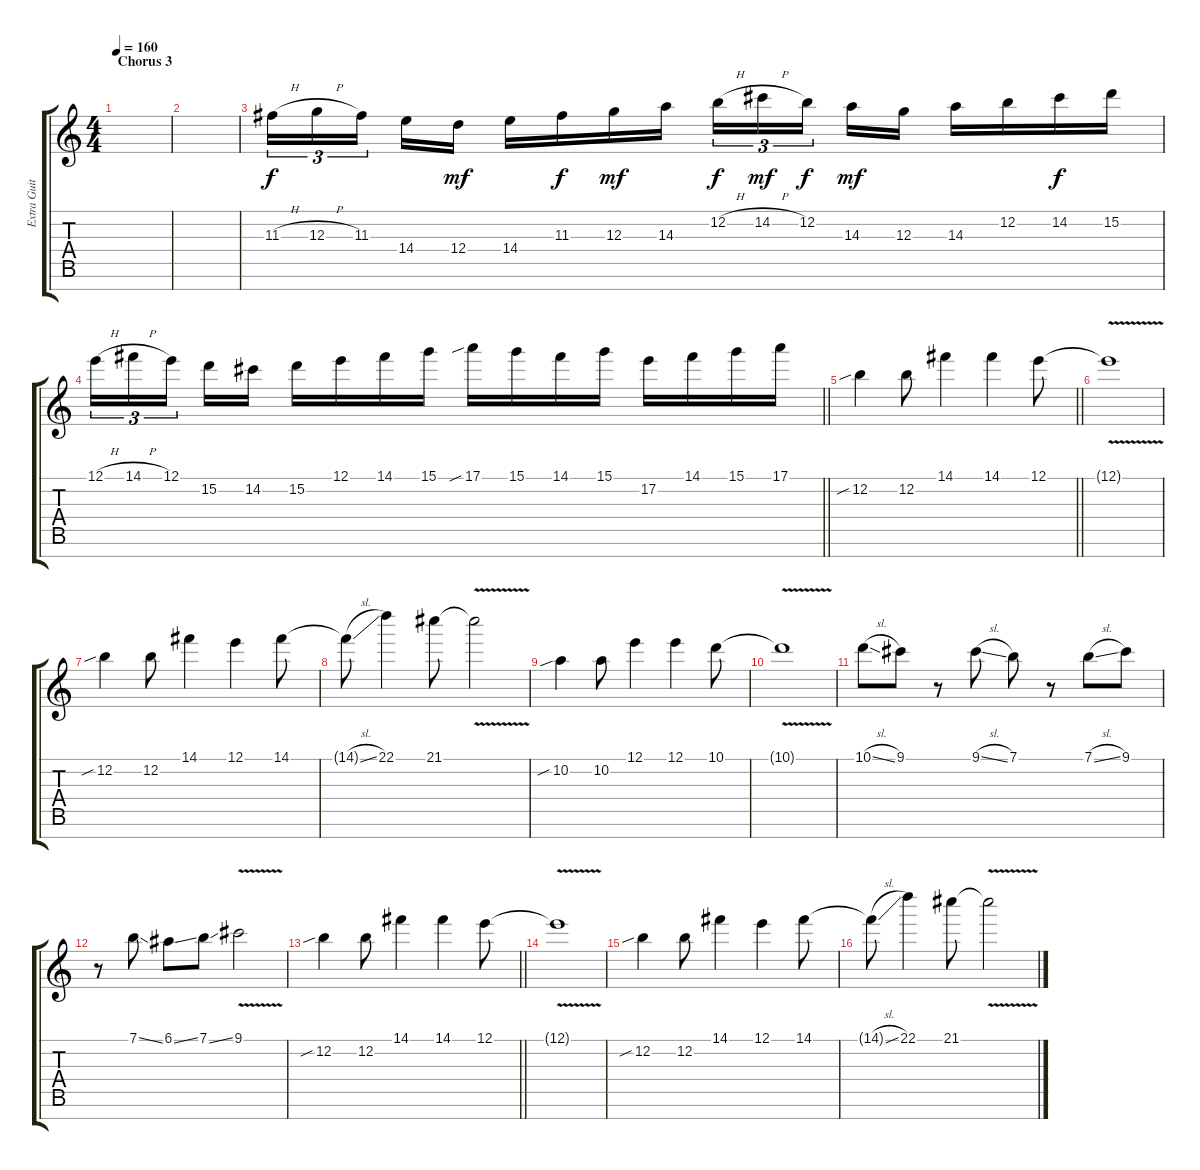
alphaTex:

\track ("Extra Guitar" "Extra Guit") {instrument distortionguitar}
\staff {score tabs}
\tuning (E4 B3 G3 D3 A2 E2 B1) {hide}
\ts (4 4)
\section ("" "Chorus 3")
\tempo 160
\clef g2
\ks c
|
|
11.3{h}.16{tu (3 2) volume 13 instrument distortionguitar} 12.3{h}.16{tu (3 2)} 11.3.16{tu (3 2) beam splitsecondary} 14.4.16 12.4.16{dy mf} 14.4.16 11.3.16{dy f} 12.3.16{dy mf} 14.3.16 12.2{h}.16{tu (3 2) dy f} 14.2{h}.16{tu (3 2) dy mf} 12.2.16{tu (3 2) dy f beam splitsecondary} 14.3.16{dy mf} 12.3.16 14.3.16 12.2.16 14.2.16{dy f} 15.2.16 |
\barLineRight lightlight
12.1{h}.16{tu (3 2)} 14.1{h}.16{tu (3 2)} 12.1.16{tu (3 2) beam splitsecondary} 15.2.16 14.2.16 15.2.16 12.1.16 14.1.16 15.1.16 17.1{sib}.16 15.1.16 14.1.16 15.1.16 17.2.16 14.1.16 15.1.16 17.1.16 |
\section ("" "")
\barLineRight lightlight
12.2{sib}.4 12.2.8 14.1.4 14.1.4 12.1.8 |
12.1{v t}.1 |
12.2{sib}.4 12.2.8 14.1.4 12.1.4 14.1.8 |
14.1{sl t}.8 22.1.4 21.1.8 21.1{v t}.2 |
10.2{sib}.4 10.2.8 12.1.4 12.1.4 10.1.8 |
10.1{v t}.1 |
10.1{sl}.8 9.1.8 r.8 9.1{sl}.8 7.1.8 r.8 7.1{sl}.8 9.1.8 |
r.8 7.1{ss}.8 6.1{ss}.8 7.1{ss}.8 9.1{v}.2 |
\barLineRight lightlight
12.2{sib}.4 12.2.8 14.1.4 14.1.4 12.1.8 |
12.1{v t}.1 |
12.2{sib}.4 12.2.8 14.1.4 12.1.4 14.1.8 |
14.1{sl t}.8 22.1.4 21.1.8 21.1{v t}.2
